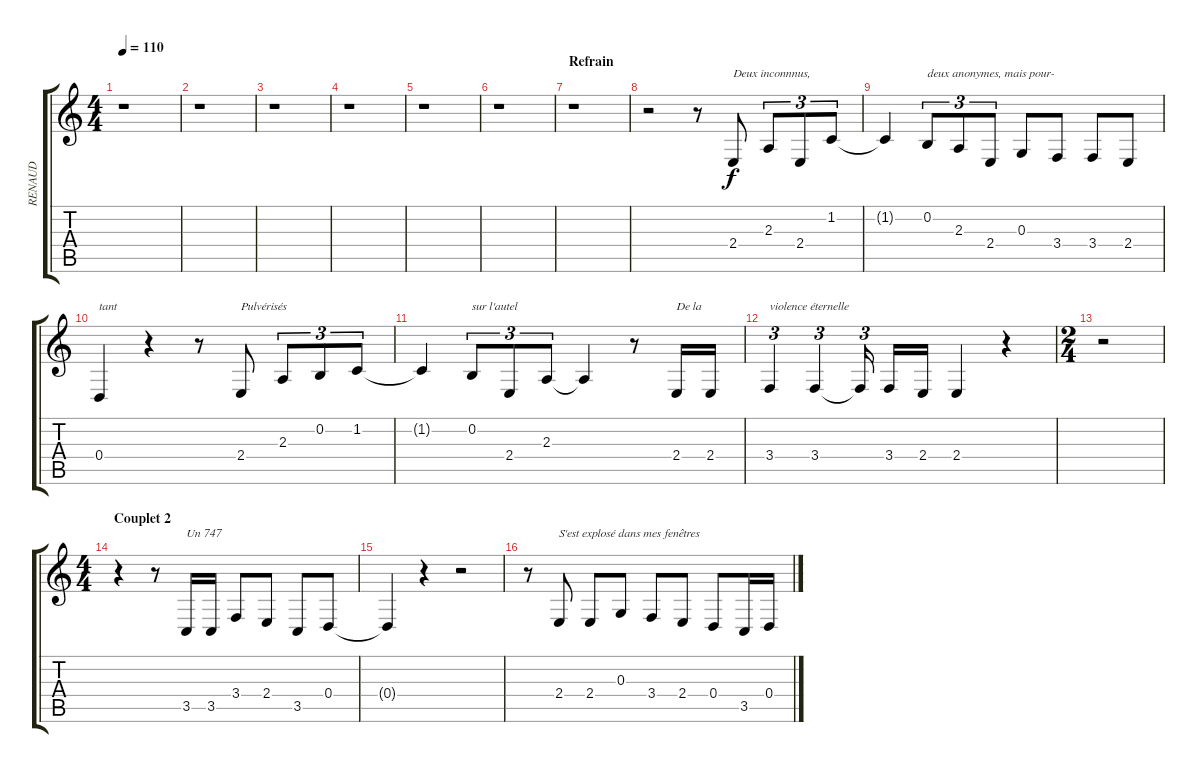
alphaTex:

\track ("RENAUD" "RENAUD") {instrument acousticgrandpiano}
\staff {score tabs}
\tuning (E4 B3 G3 D3 A2 E2) {hide}
\ts (4 4)
\tempo 110
\clef g2
\ks c
r.1{dy f} |
r.1 |
r.1 |
r.1 |
r.1 |
r.1 |
\section ("" "Refrain")
r.1 |
r.2 r.8 2.4.8{txt "Deux inconnnus,"} 2.3.8{tu (3 2)} 2.4.8{tu (3 2)} 1.2.8{tu (3 2)} |
1.2{t}.4 0.2.8{tu (3 2) txt "deux anonymes, mais pour-"} 2.3.8{tu (3 2)} 2.4.8{tu (3 2)} 0.3.8 3.4.8 3.4.8 2.4.8 |
0.4.4{txt "tant"} r.4 r.8 2.4.8{txt "Pulvérisés"} 2.3.8{tu (3 2)} 0.2.8{tu (3 2)} 1.2.8{tu (3 2)} |
1.2{t}.4 0.2.8{tu (3 2) txt "sur l'autel"} 2.4.8{tu (3 2)} 2.3.8{tu (3 2)} 2.3{t}.4 r.8 2.4.16{txt "De la"} 2.4.16 |
3.4.4{tu (3 2) txt "violence éternelle"} 3.4.4{tu (3 2)} 3.4{t}.16{tu (3 2)} 3.4.16 2.4.16 2.4.4 r.4 |
\ts (2 4)
r.2 |
\ts (4 4)
\section ("" "Couplet 2")
r.4 r.8 3.5.16{txt "Un 747"} 3.5.16 3.4.8 2.4.8 3.5.8 0.4.8 |
0.4{t}.4 r.4 r.2 |
r.8 2.4.8{txt "S'est explosé dans mes fenêtres"} 2.4.8 0.3.8 3.4.8 2.4.8 0.4.8 3.5.16 0.4.16
